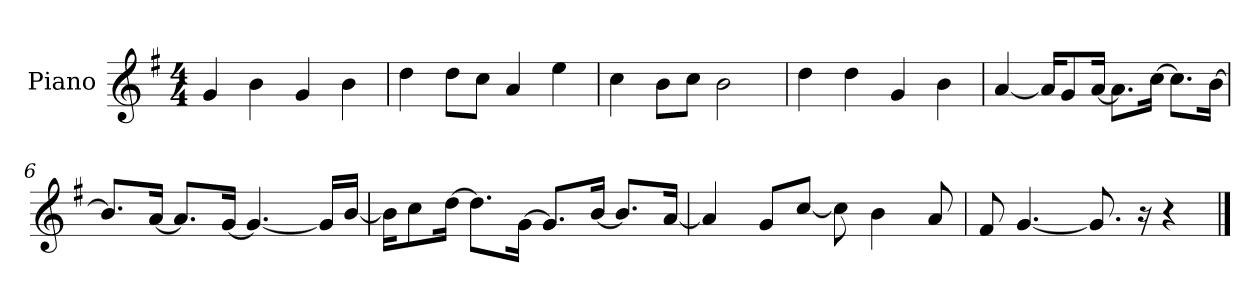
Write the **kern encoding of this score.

**kern
*part1
*staff1
*I"Piano
*I'P-no
*clefG2
*k[f#]
*M4/4
*MM90
=1
4g/
4b\
4g/
4b\
=2
4dd\
8dd\L
8cc\J
4a/
4ee\
=3
4cc\
8b\L
8cc\J
2b\
=4
4dd\
4dd\
4g/
4b\
=5
[4a/
16a/KL]
8g/
[16a/Jk
8.a\L]
[16cc\Jk
8.cc\L]
[16b\Jk
=6
8.b/L]
[16a/Jk
8.a/L]
[16g/Jk
4.g/_
16g/LL]
[16b/JJ
!!LO:LB:g=z
=7
16b\KL]
8cc\
[16dd\Jk
8.dd\L]
[16g\Jk
8.g/L]
[16b/Jk
8.b/L]
[16a/Jk
=8
4a/]
8g/L
[8cc/J
8cc\]
4b\
8a/
=9
8f#/
[4.g/
8.g/]
16r
4r
==
*-
